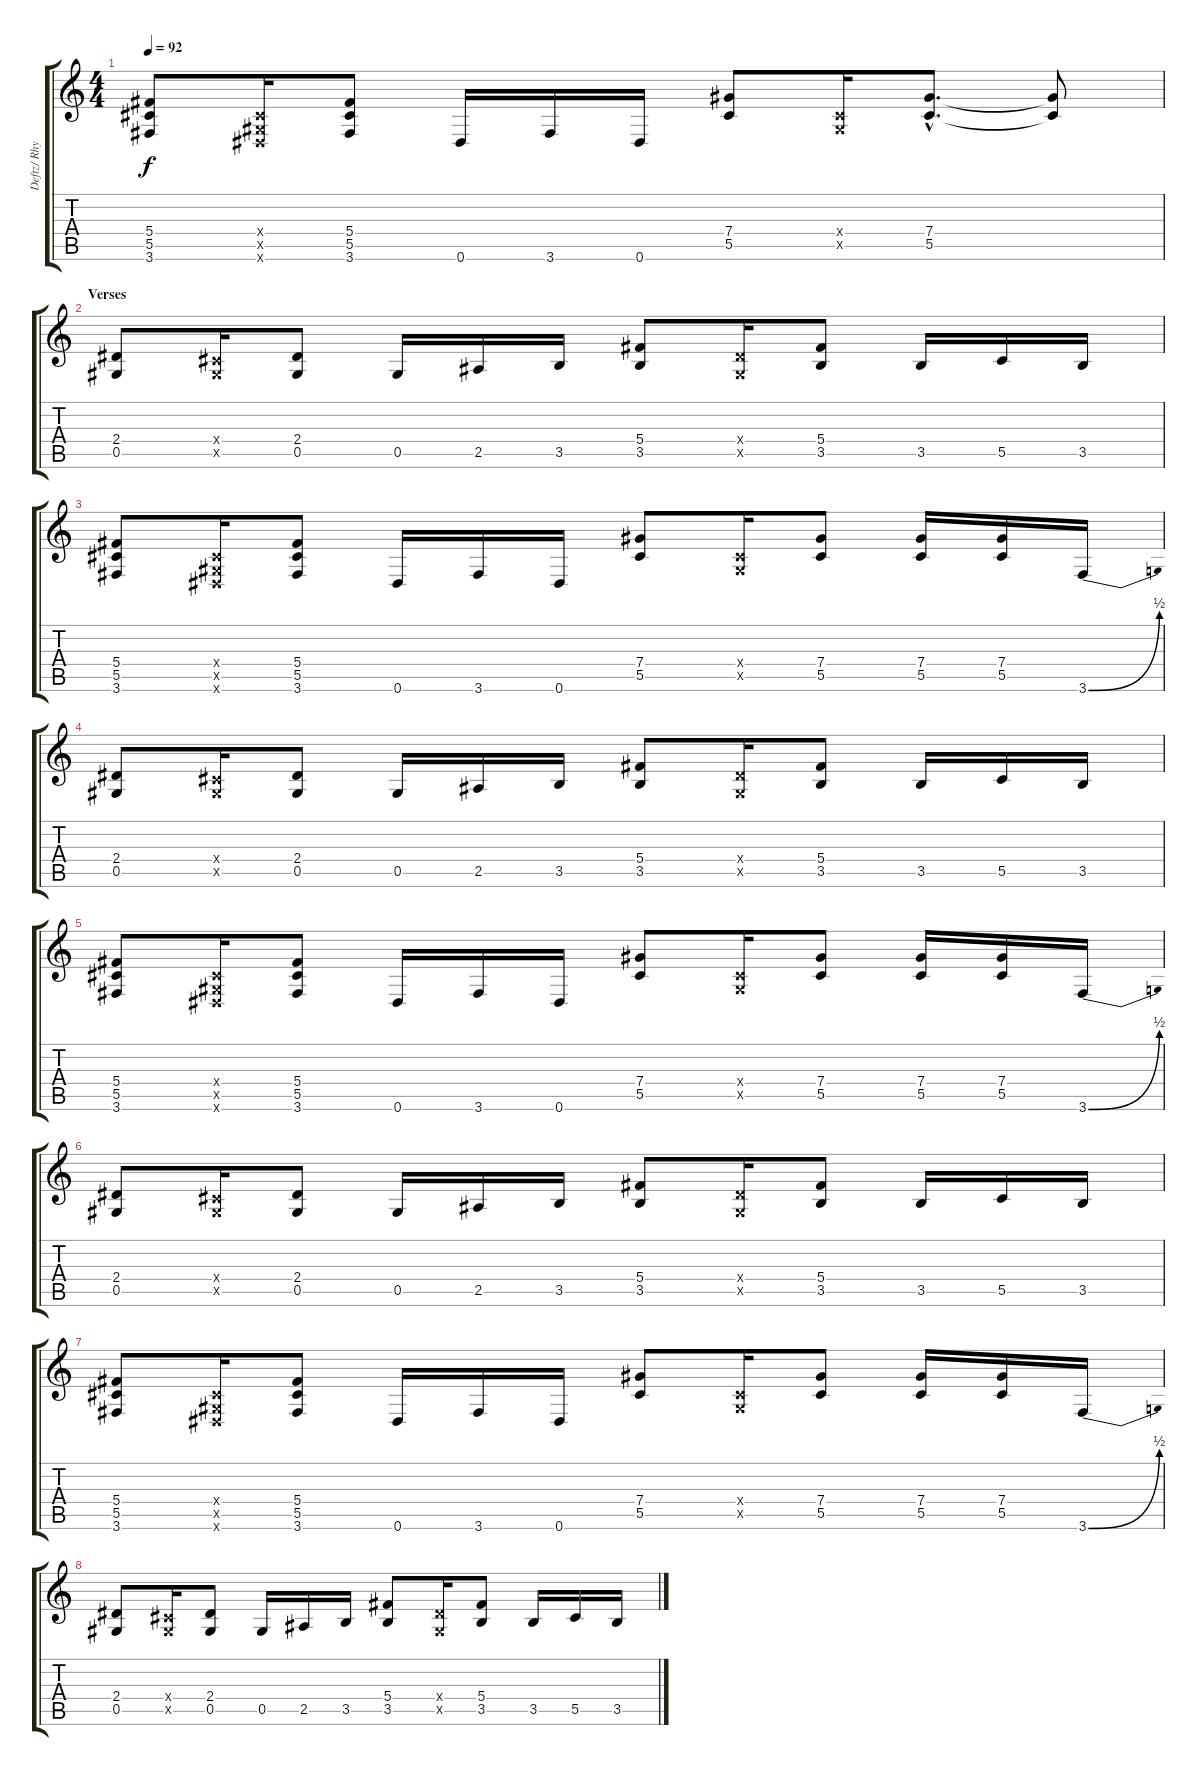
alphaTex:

\track ("Deftz/ Rhythm" "Deftz/ Rhy") {instrument overdrivenguitar}
\staff {score tabs}
\tuning (Eb4 Bb3 Gb3 Db3 Ab2 Eb2) {hide}
\ts (4 4)
\tempo 92
\clef g2
\ks c
(5.4 5.5 3.6).8{dy f} (0.4{x} 0.5{x} 0.6{x}).16 (5.4 5.5 3.6).8 0.6.16 3.6.16 0.6.16 (7.4 5.5).8 (0.4{x} 0.5{x}).16 (7.4{hac} 5.5{hac}).8{d} (7.4{t} 5.5{t}).8 |
\section ("" "Verses")
(2.4 0.5).8 (0.4{x} 0.5{x}).16 (2.4 0.5).8 0.5.16 2.5.16 3.5.16 (5.4 3.5).8 (2.4{x} 0.5{x}).16 (5.4 3.5).8 3.5.16 5.5.16 3.5.16 |
(5.4 5.5 3.6).8 (0.4{x} 0.5{x} 0.6{x}).16 (5.4 5.5 3.6).8 0.6.16 3.6.16 0.6.16 (7.4 5.5).8 (0.4{x} 0.5{x}).16 (7.4 5.5).8 (7.4 5.5).16 (7.4 5.5).16 3.6{be (bend 0 0 60 2)}.16 |
(2.4 0.5).8 (0.4{x} 0.5{x}).16 (2.4 0.5).8 0.5.16 2.5.16 3.5.16 (5.4 3.5).8 (2.4{x} 0.5{x}).16 (5.4 3.5).8 3.5.16 5.5.16 3.5.16 |
(5.4 5.5 3.6).8 (0.4{x} 0.5{x} 0.6{x}).16 (5.4 5.5 3.6).8 0.6.16 3.6.16 0.6.16 (7.4 5.5).8 (0.4{x} 0.5{x}).16 (7.4 5.5).8 (7.4 5.5).16 (7.4 5.5).16 3.6{be (bend 0 0 60 2)}.16 |
(2.4 0.5).8 (0.4{x} 0.5{x}).16 (2.4 0.5).8 0.5.16 2.5.16 3.5.16 (5.4 3.5).8 (2.4{x} 0.5{x}).16 (5.4 3.5).8 3.5.16 5.5.16 3.5.16 |
(5.4 5.5 3.6).8 (0.4{x} 0.5{x} 0.6{x}).16 (5.4 5.5 3.6).8 0.6.16 3.6.16 0.6.16 (7.4 5.5).8 (0.4{x} 0.5{x}).16 (7.4 5.5).8 (7.4 5.5).16 (7.4 5.5).16 3.6{be (bend 0 0 60 2)}.16 |
(2.4 0.5).8 (0.4{x} 0.5{x}).16 (2.4 0.5).8 0.5.16 2.5.16 3.5.16 (5.4 3.5).8 (2.4{x} 0.5{x}).16 (5.4 3.5).8 3.5.16 5.5.16 3.5.16
